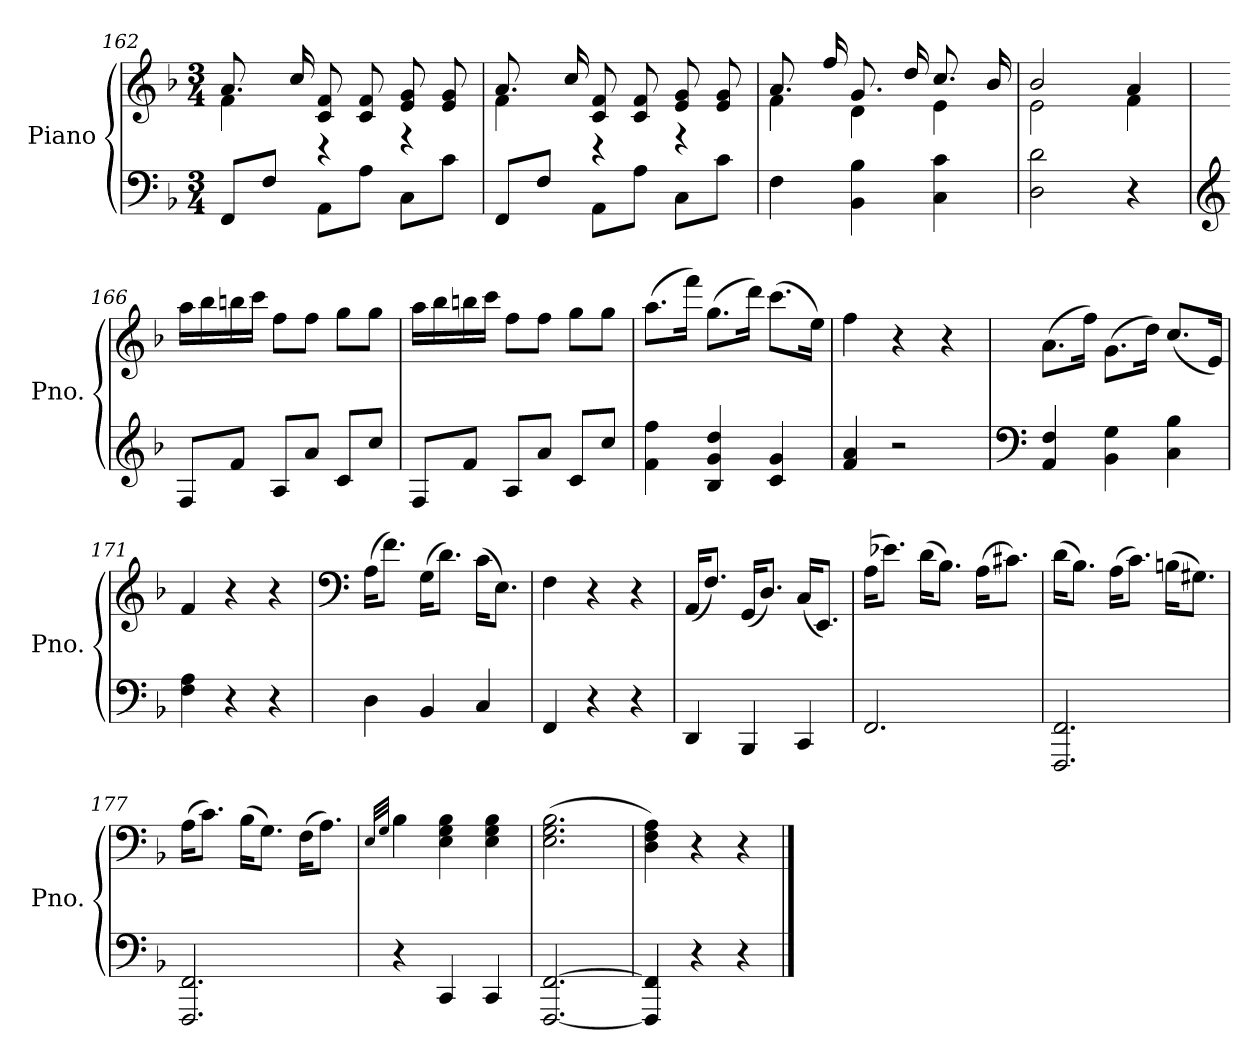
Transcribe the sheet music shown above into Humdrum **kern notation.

**kern	**kern
*part1	*part1
*staff2	*staff1
*I"Piano	*
*I'Pno.	*
*clefF4	*clefG2
*k[b-]	*k[b-]
*F:	*F:
*M3/4	*M3/4
=162	=162
*	*^
8FF/L	8.a/	4f\
8F/J	.	.
.	16cc/	.
8AA\L	8c/ 8f/	4r
8A\J	8c/ 8f/	.
8C\L	8e/ 8g/	4r
8c\J	8e/ 8g/	.
=163	=163	=163
8FF/L	8.a/	4f\
8F/J	.	.
.	16cc/	.
8AA\L	8c/ 8f/	4r
8A\J	8c/ 8f/	.
8C\L	8e/ 8g/	4r
8c\J	8e/ 8g/	.
=164	=164	=164
4F\	8.a/	4f\
.	16ff/	.
4BB-\ 4B-\	8.g/	4d\
.	16dd/	.
4C\ 4c\	8.cc/	4e\
.	16b-/	.
=165	=165	=165
2D\ 2d\	2b-/	2e\
4r	4a/	4f\
*	*v	*v
=166	=166
*clefG2	*
8F/L	16aa\LL
.	16bb-\
8f/J	16bbn\
.	16ccc\JJ
8A/L	8ff\L
8a/J	8ff\J
8c/L	8gg\L
8cc/J	8gg\J
=167	=167
8F/L	16aa\LL
.	16bb-\
8f/J	16bbn\
.	16ccc\JJ
8A/L	8ff\L
8a/J	8ff\J
8c/L	8gg\L
8cc/J	8gg\J
=168	=168
4f\ 4ff\	(>8.aa\L
.	16fff\Jk)
4B-/ 4g/ 4dd/	(>8.gg\L
.	16ddd\Jk)
4c/ 4g/	(>8.ccc\L
.	16ee\Jk)
=169	=169
4f/ 4a/	4ff\
2r	4r
.	4r
=170	=170
*clefF4	*
4AA/ 4F/	(>8.a\L
.	16ff\Jk)
4BB-\ 4G\	(>8.g\L
.	16dd\Jk)
4C\ 4B-\	(<8.cc/L
.	16e/Jk)
=171	=171
4F\ 4A\	4f/
4r	4r
4r	4r
=172	=172
*	*clefF4
4D\	(>16A\KL
.	8.f\J)
4BB-/	(>16G\KL
.	8.d\J)
4C/	(>16c\KL
.	8.E\J)
=173	=173
4FF/	4F\
4r	4r
4r	4r
=174	=174
4DD/	(<16AA/KL
.	8.F/J)
4BBB-/	(<16GG/KL
.	8.D/J)
4CC/	(<16C/KL
.	8.EE/J)
=175	=175
2.FF/	(>16A\KL
.	8.e-X\J)
.	(>16d\KL
.	8.B-\J)
.	(>16A\KL
.	8.c#X\J)
=176	=176
2.FFF/ 2.FF/	(>16d\KL
.	8.B-\J)
.	(>16A\KL
.	8.c\J)
.	(>16Bn\KL
.	8.G#X\J)
=177	=177
2.FFF/ 2.FF/	(>16A\KL
.	8.c\J)
.	(>16B-\KL
.	8.G\J)
.	(>16F\KL
.	8.A\J)
=178	=178
.	32qE/LLL
.	32qG/JJJ
4r	4B-\
4CC/	4E\ 4G\ 4B-\
4CC/	4E\ 4G\ 4B-\
=179	=179
[2.FFF/ [2.FF/	(>2.E\ 2.G\ 2.B-\
=180	=180
4FFF/] 4FF/]	4D\ 4F\ 4A\)
4r	4r
4r	4r
==	==
*-	*-
